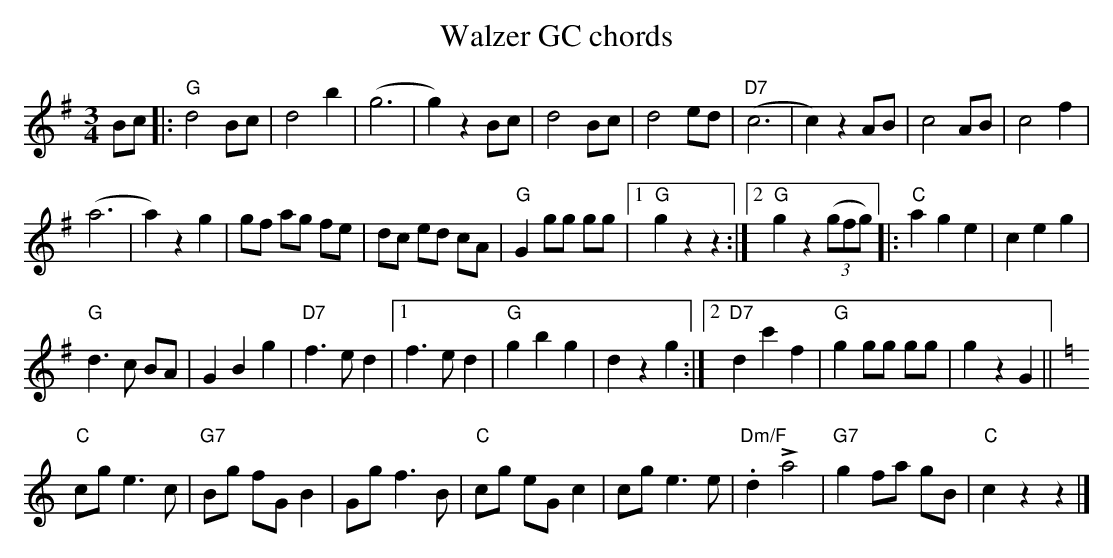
X:1
T: Walzer GC chords
M:3/4
L:1/4
K:G %%MIDI gchordon
B/c/ |: "G"d2B/c/ | d2b | (g3 | g)zB/c/ | d2B/c/ | d2 e/d/ | "D7"(c3 | c)zA/B/ | c2A/B/ | c2f |
(a3 | a)zg | g/f/ a/g/ f/e/ | d/c/ e/d/ c/A/ | "G"Gg/g/ g/g/ |1 "G"gzz :|2 "G"gz ((3g/f/g/) |: "C"age | ceg |
"G"d>c B/A/ | GBg | "D7"f>ed |1 f>ed | "G"gbg | dzg :|2 "D7"dc'f | "G"gg/g/ g/g/ | gzG ||
[K:C]"C"c/g/e>c | "G7"B/g/ f/G/B | G/g/ f>B | "C"c/g/ e/G/c | c/g/e>e | "Dm/F".d!>!a2 | "G7"g f/a/ g/B/ | "C"czz |]
